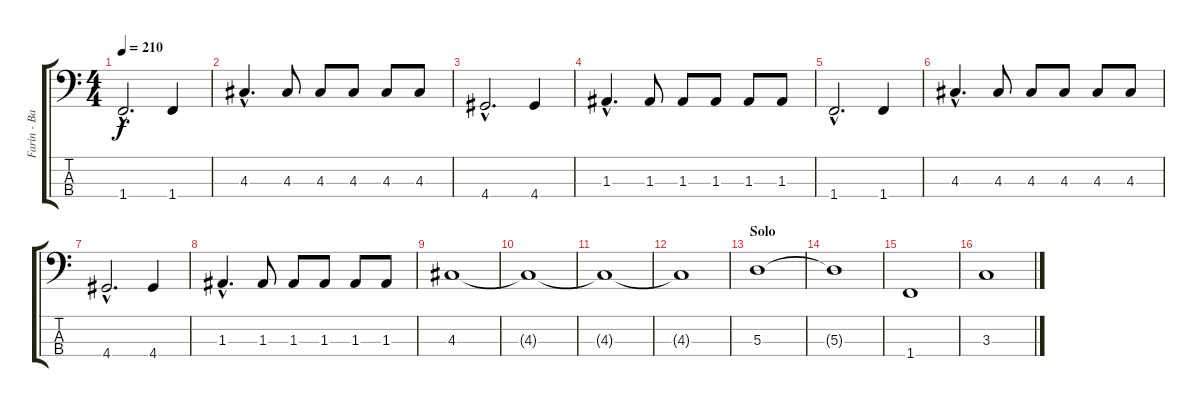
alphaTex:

\track ("Farin - Bass" "Farin - Ba") {instrument electricbasspick}
\staff {score tabs}
\tuning (G2 D2 A1 E1) {hide}
\ts (4 4)
\tempo 210
\clef f4
\ks c
1.4{hac}.2{d dy f} 1.4.4 |
4.3{hac}.4{d} 4.3.8 4.3.8 4.3.8 4.3.8 4.3.8 |
4.4{hac}.2{d} 4.4.4 |
1.3{hac}.4{d} 1.3.8 1.3.8 1.3.8 1.3.8 1.3.8 |
1.4{hac}.2{d} 1.4.4 |
4.3{hac}.4{d} 4.3.8 4.3.8 4.3.8 4.3.8 4.3.8 |
4.4{hac}.2{d} 4.4.4 |
1.3{hac}.4{d} 1.3.8 1.3.8 1.3.8 1.3.8 1.3.8 |
4.3.1 |
4.3{t}.1 |
4.3{t}.1 |
4.3{t}.1 |
\section ("" "Solo")
5.3.1 |
5.3{t}.1 |
1.4.1 |
3.3.1
